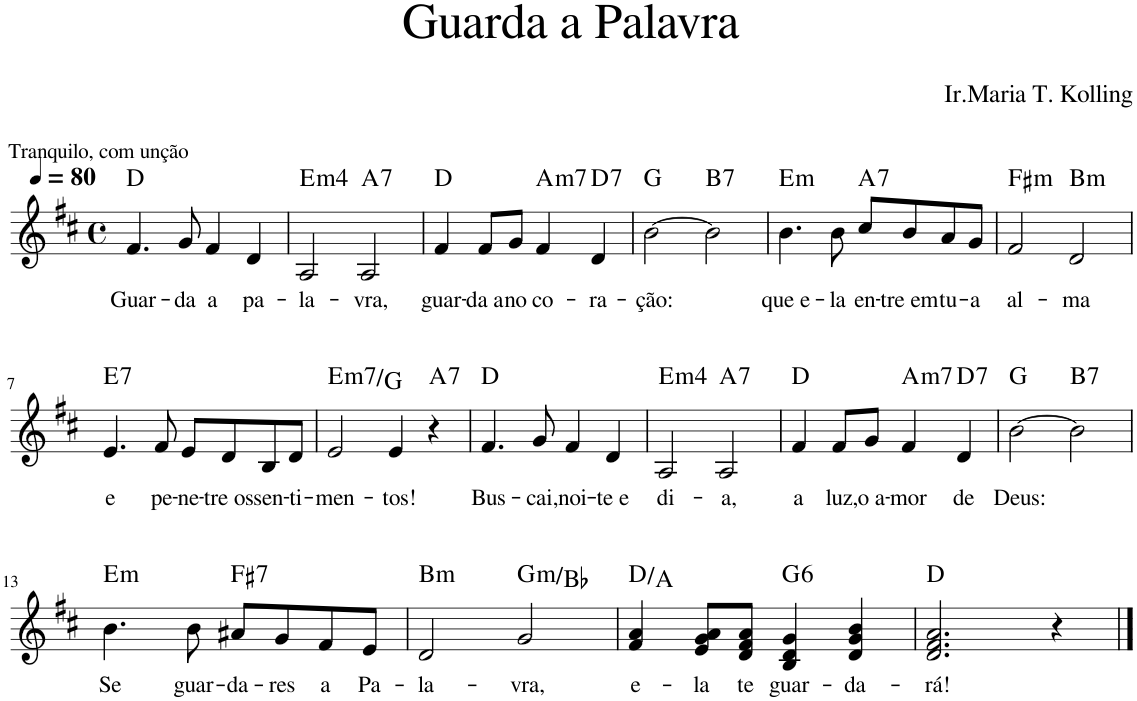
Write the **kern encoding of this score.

**kern	**text	**harte
*part1	*part1	*part1
*staff1	*staff1	*
*I"Voz	*	*
*I'Vo.	*	*
*clefG2	*	*
*k[f#c#]	*	*
*M4/4	*	*
*met(c)	*	*
*MM80	*	*
=1	=1	=1
!LO:TX:a:t=Tranquilo, com unção	!	!
!	!LO:LY:b	!
4.f#/	Guar-	D:maj
!	!LO:LY:b	!
8g/	-da	.
!	!LO:LY:b	!
4f#/	a	.
!	!LO:LY:b	!
4d/	pa-	.
=2	=2	=2
!	!LO:LY:b	!LO:H:kt=m
2A/	-la-	E:min(4)
!	!LO:LY:b	!LO:H:kt=7
2A/	-vra,	A:7
=3	=3	=3
!	!LO:LY:b	!
4f#/	guar-	D:maj
!	!LO:LY:b	!
8f#/L	-da a	.
!	!LO:LY:b	!
8g/J	no	.
!	!LO:LY:b	!LO:H:kt=m7
4f#/	co-	A:min7
!	!LO:LY:b	!LO:H:kt=7
4d/	-ra-	D:7
=4	=4	=4
!	!LO:LY:b	!
[2b\	-ção:	G:maj
!	!	!LO:H:kt=7
2b\]	.	B:7
=5	=5	=5
!	!LO:LY:b	!LO:H:kt=m
4.b\	-que e-	E:min
!	!LO:LY:b	!
8b\	-la	.
!	!LO:LY:b	!LO:H:kt=7
8cc#/L	en-	A:7
!	!LO:LY:b	!
8b/	-tre em	.
!	!LO:LY:b	!
8a/	tu-	.
!	!LO:LY:b	!
8g/J	-a	.
=6	=6	=6
!	!LO:LY:b	!LO:H:kt=m
2f#/	al-	F#:min
!	!LO:LY:b	!LO:H:kt=m
2d/	-ma	B:min
!!LO:LB:g=z
=7	=7	=7
!	!LO:LY:b	!LO:H:kt=7
4.e/	e	E:7
!	!LO:LY:b	!
8f#/	pe-	.
!	!LO:LY:b	!
8e/L	-ne-	.
!	!LO:LY:b	!
8d/	-tre os	.
!	!LO:LY:b	!
8B/	sen-	.
!	!LO:LY:b	!
8d/J	-ti-	.
=8	=8	=8
!	!LO:LY:b	!LO:H:kt=m7
2e/	-men-	E:min7/b3
!	!LO:LY:b	!
4e/	-tos!	.
!	!	!LO:H:kt=7
4r	.	A:7
=9	=9	=9
!	!LO:LY:b	!
4.f#/	Bus-	D:maj
!	!LO:LY:b	!
8g/	-cai,	.
!	!LO:LY:b	!
4f#/	noi-	.
!	!LO:LY:b	!
4d/	te e	.
=10	=10	=10
!	!LO:LY:b	!LO:H:kt=m
2A/	di-	E:min(4)
!	!LO:LY:b	!LO:H:kt=7
2A/	-a,	A:7
=11	=11	=11
!	!LO:LY:b	!
4f#/	a	D:maj
!	!LO:LY:b	!
8f#/L	luz,	.
!	!LO:LY:b	!
8g/J	o a-	.
!	!LO:LY:b	!LO:H:kt=m7
4f#/	-mor	A:min7
!	!LO:LY:b	!LO:H:kt=7
4d/	de	D:7
=12	=12	=12
!	!LO:LY:b	!
[2b\	Deus:	G:maj
!	!	!LO:H:kt=7
2b\]	.	B:7
!!LO:LB:g=z
=13	=13	=13
!	!LO:LY:b	!LO:H:kt=m
4.b\	Se	E:min
!	!LO:LY:b	!
8b\	guar-	.
!	!LO:LY:b	!LO:H:kt=7
8a#X/L	-da-	F#:7
!	!LO:LY:b	!
8g/	-res	.
!	!LO:LY:b	!
8f#/	a	.
!	!LO:LY:b	!
8e/J	Pa-	.
=14	=14	=14
!	!LO:LY:b	!LO:H:kt=m
2d/	-la-	B:min
!	!LO:LY:b	!LO:H:kt=m
2g/	-vra,	G:min/b3
=15	=15	=15
!	!LO:LY:b	!
4f#/ 4a/	e-	D:maj/5
!	!LO:LY:b	!
8e/ 8g/ 8a/L	-la	.
!	!LO:LY:b	!
8d/ 8f#/ 8a/J	te	.
!	!LO:LY:b	!LO:H:kt=6
4B/ 4d/ 4g/	guar-	G:maj6
!	!LO:LY:b	!
4d/ 4g/ 4b/	-da-	.
=16	=16	=16
!	!LO:LY:b	!
2.d/ 2.f#/ 2.a/	-rá!	D:maj
4r	.	.
==	==	==
*-	*-	*-
